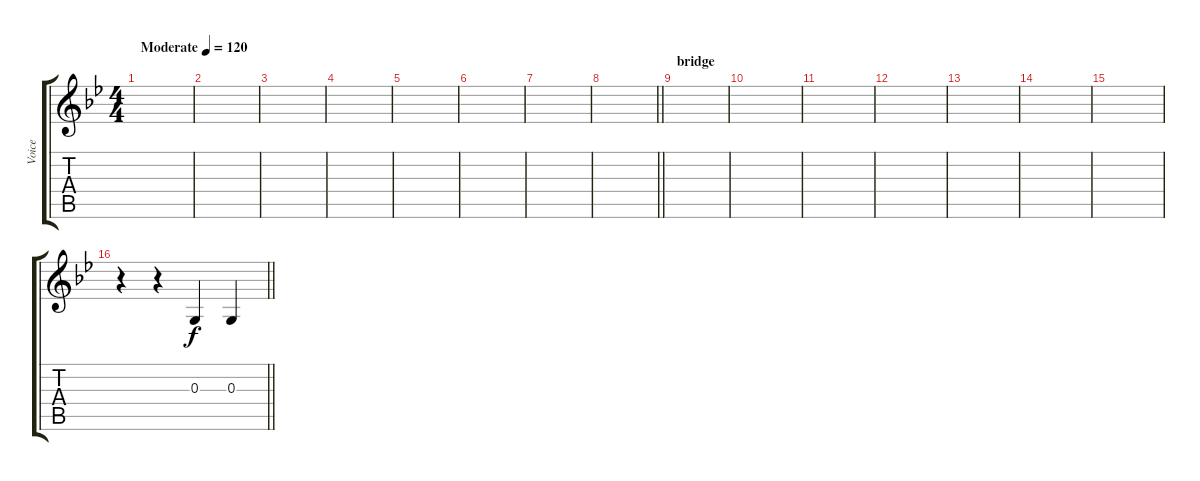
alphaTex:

\track ("Voice " "Voice ") {instrument baritonesax}
\staff {score tabs}
\tuning (E4 B3 G3 D3 A2 E2) {hide}
\ts (4 4)
\tempo (120 "Moderate")
\tempo 170
\tempo (120 "Moderate")
\clef g2
\ks gminor
|
|
|
|
|
|
|
\barLineRight lightlight
|
\section ("" "bridge")
|
|
|
|
|
|
|
\barLineRight lightlight
r.4 r.4 0.3.4 0.3.4
